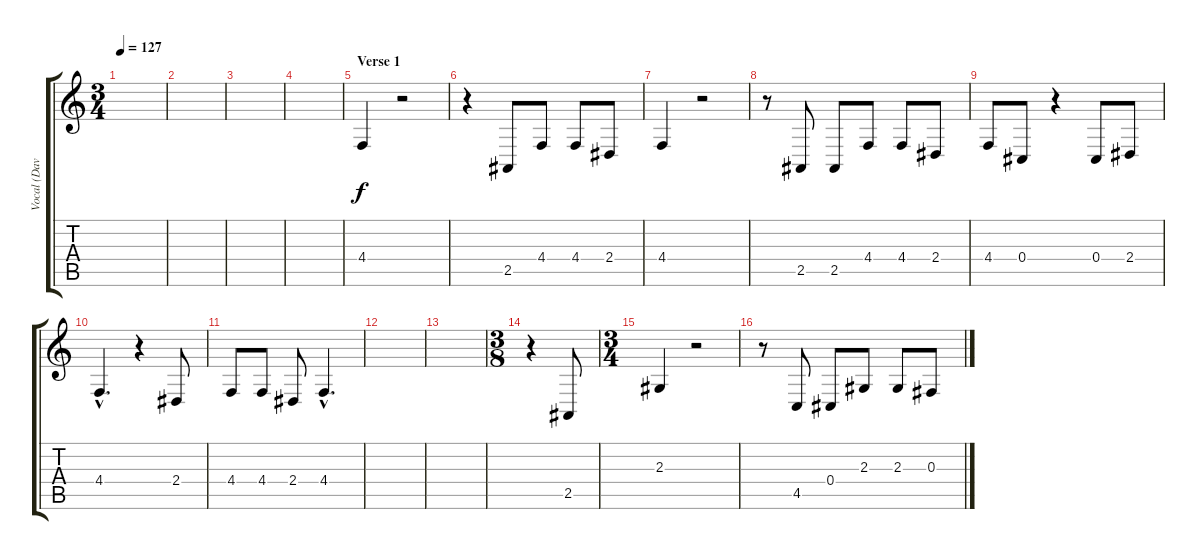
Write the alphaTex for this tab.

\track ("Vocal (Davey Havok)" "Vocal (Dav") {instrument synthvoice}
\staff {score tabs}
\tuning (Eb4 Bb3 Gb3 Db3 Ab2 Eb2) {hide}
\ts (3 4)
\tempo 127
\clef g2
\ks c
|
|
|
|
\section ("" "Verse 1")
4.4.4 r.2 |
r.4 2.5.8 4.4.8 4.4.8 2.4.8 |
4.4.4 r.2 |
r.8 2.5.8 2.5.8 4.4.8 4.4.8 2.4.8 |
4.4.8 0.4.8 r.4 0.4.8 2.4.8 |
4.4{hac}.4{d} r.4 2.4.8 |
4.4.8 4.4.8 2.4.8 4.4{hac}.4{d} |
|
|
\ts (3 8)
r.4 2.5.8 |
\ts (3 4)
2.3.4 r.2 |
r.8 4.5.8 0.4.8 2.3.8 2.3.8 0.3.8
